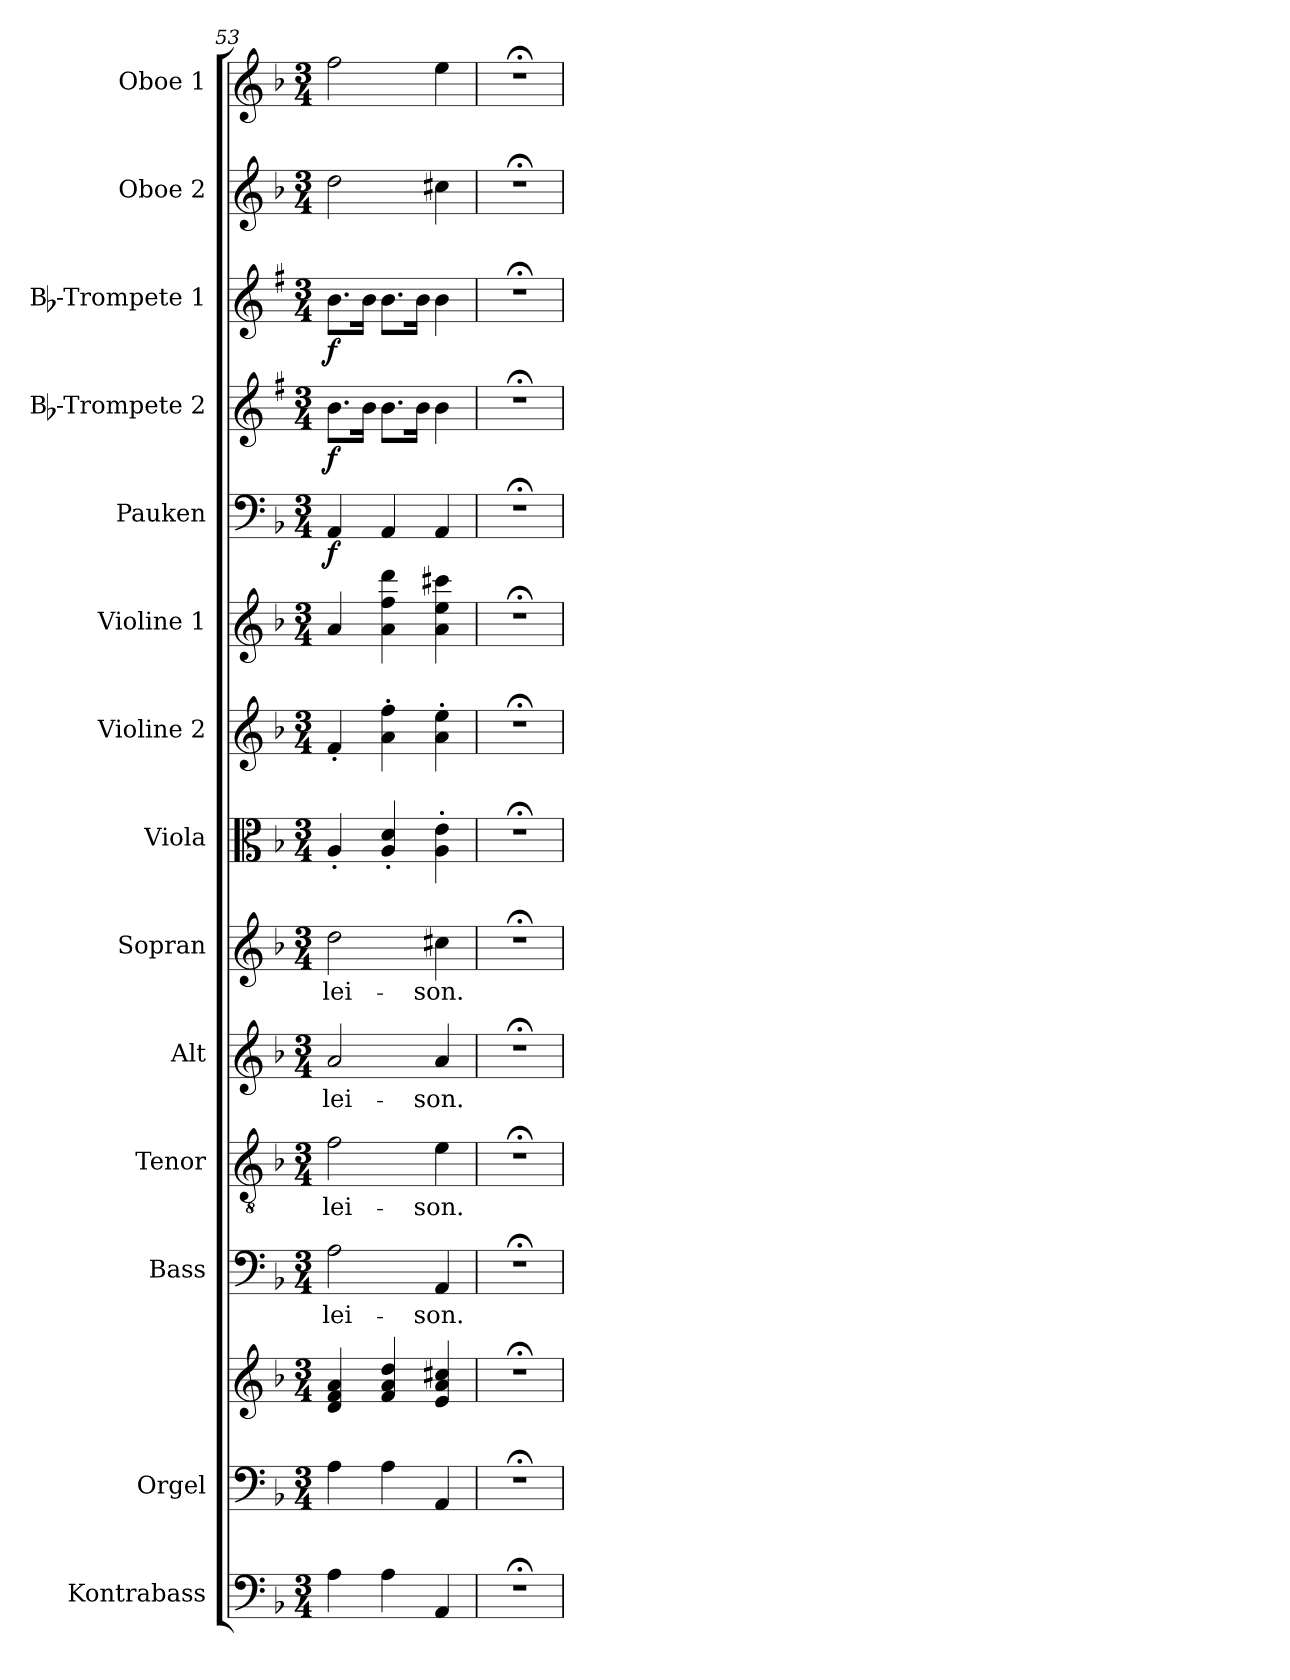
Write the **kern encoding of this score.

**kern	**kern	**kern	**kern	**text	**kern	**text	**kern	**text	**kern	**text	**kern	**kern	**kern	**kern	**dynam	**kern	**dynam	**kern	**dynam	**kern	**kern
*part14	*part13	*part13	*part12	*part12	*part11	*part11	*part10	*part10	*part9	*part9	*part8	*part7	*part6	*part5	*part5	*part4	*part4	*part3	*part3	*part2	*part1
*staff15	*staff14	*staff13	*staff12	*staff12	*staff11	*staff11	*staff10	*staff10	*staff9	*staff9	*staff8	*staff7	*staff6	*staff5	*staff5	*staff4	*staff4	*staff3	*staff3	*staff2	*staff1
*I"Kontrabass	*I"Orgel	*	*I"Bass	*	*I"Tenor	*	*I"Alt	*	*I"Sopran	*	*I"Viola	*I"Violine 2	*I"Violine 1	*I"Pauken	*	*I"Bb-Trompete 2	*	*I"Bb-Trompete 1	*	*I"Oboe 2	*I"Oboe 1
*I'Kb.	*I'Org.	*	*I'B.	*	*I'T.	*	*I'A.	*	*I'S.	*	*I'Vla.	*I'Vl. 2	*I'Vl. 1	*I'Pk.	*	*I'Bb Trp. 2	*	*I'Bb Trp. 1	*	*I'Ob. 2	*I'Ob. 1
*clefF4	*clefF4	*clefG2	*clefF4	*	*clefGv2	*	*clefG2	*	*clefG2	*	*clefC3	*clefG2	*clefG2	*clefF4	*	*clefG2	*	*clefG2	*	*clefG2	*clefG2
*ITrd7c12	*	*	*	*	*	*	*	*	*	*	*	*	*	*	*	*ITrd1c2	*	*ITrd1c2	*	*	*
*k[b-]	*k[b-]	*k[b-]	*k[b-]	*	*k[b-]	*	*k[b-]	*	*k[b-]	*	*k[b-]	*k[b-]	*k[b-]	*k[b-]	*	*k[b-]	*	*k[b-]	*	*k[b-]	*k[b-]
*F:	*F:	*F:	*F:	*	*F:	*	*F:	*	*F:	*	*F:	*F:	*F:	*F:	*	*F:	*	*F:	*	*F:	*F:
*M3/4	*M3/4	*M3/4	*M3/4	*	*M3/4	*	*M3/4	*	*M3/4	*	*M3/4	*M3/4	*M3/4	*M3/4	*	*M3/4	*	*M3/4	*	*M3/4	*M3/4
=53	=53	=53	=53	=53	=53	=53	=53	=53	=53	=53	=53	=53	=53	=53	=53	=53	=53	=53	=53	=53	=53
!	!	!	!	!LO:LY:b	!	!LO:LY:b	!	!LO:LY:b	!	!LO:LY:b	!	!	!	!	!LO:DY:b	!	!LO:DY:b	!	!LO:DY:b	!	!
4AA\	4A\	4d/ 4f/ 4a/	2A\	-lei-	2f\	-lei-	2a/	-lei-	2dd\	-lei-	4A'</	4f'</	4a/	4AA/	f	8.a\L	f	8.a\L	f	2dd\	2ff\
.	.	.	.	.	.	.	.	.	.	.	.	.	.	.	.	16a\Jk	.	16a\Jk	.	.	.
4AA\	4A\	4f/ 4a/ 4dd/	.	.	.	.	.	.	.	.	4A/'< 4d/'<	4a\'> 4ff\'>	4a\ 4ff\ 4ddd\	4AA/	.	8.a\L	.	8.a\L	.	.	.
.	.	.	.	.	.	.	.	.	.	.	.	.	.	.	.	16a\Jk	.	16a\Jk	.	.	.
!	!	!	!	!LO:LY:b	!	!LO:LY:b	!	!LO:LY:b	!	!LO:LY:b	!	!	!	!	!	!	!	!	!	!	!
4AAA/	4AA/	4e/ 4a/ 4cc#X/	4AA/	-son.	4e\	-son.	4a/	-son.	4cc#X\	-son.	4A\'> 4e\'>	4a\'> 4ee\'>	4a\ 4ee\ 4ccc#X\	4AA/	.	4a\	.	4a\	.	4cc#X\	4ee\
=54	=54	=54	=54	=54	=54	=54	=54	=54	=54	=54	=54	=54	=54	=54	=54	=54	=54	=54	=54	=54	=54
!LO:N:vis=1	!LO:N:vis=1	!LO:N:vis=1	!LO:N:vis=1	!	!LO:N:vis=1	!	!LO:N:vis=1	!	!LO:N:vis=1	!	!LO:N:vis=1	!LO:N:vis=1	!LO:N:vis=1	!LO:N:vis=1	!	!LO:N:vis=1	!	!LO:N:vis=1	!	!LO:N:vis=1	!LO:N:vis=1
2.r;<	2.r;<	2.r;<	2.r;<	.	2.r;<	.	2.r;<	.	2.r;<	.	2.r;<	2.r;<	2.r;<	2.r;<	.	2.r;<	.	2.r;<	.	2.r;<	2.r;<
=	=	=	=	=	=	=	=	=	=	=	=	=	=	=	=	=	=	=	=	=	=
*-	*-	*-	*-	*-	*-	*-	*-	*-	*-	*-	*-	*-	*-	*-	*-	*-	*-	*-	*-	*-	*-
